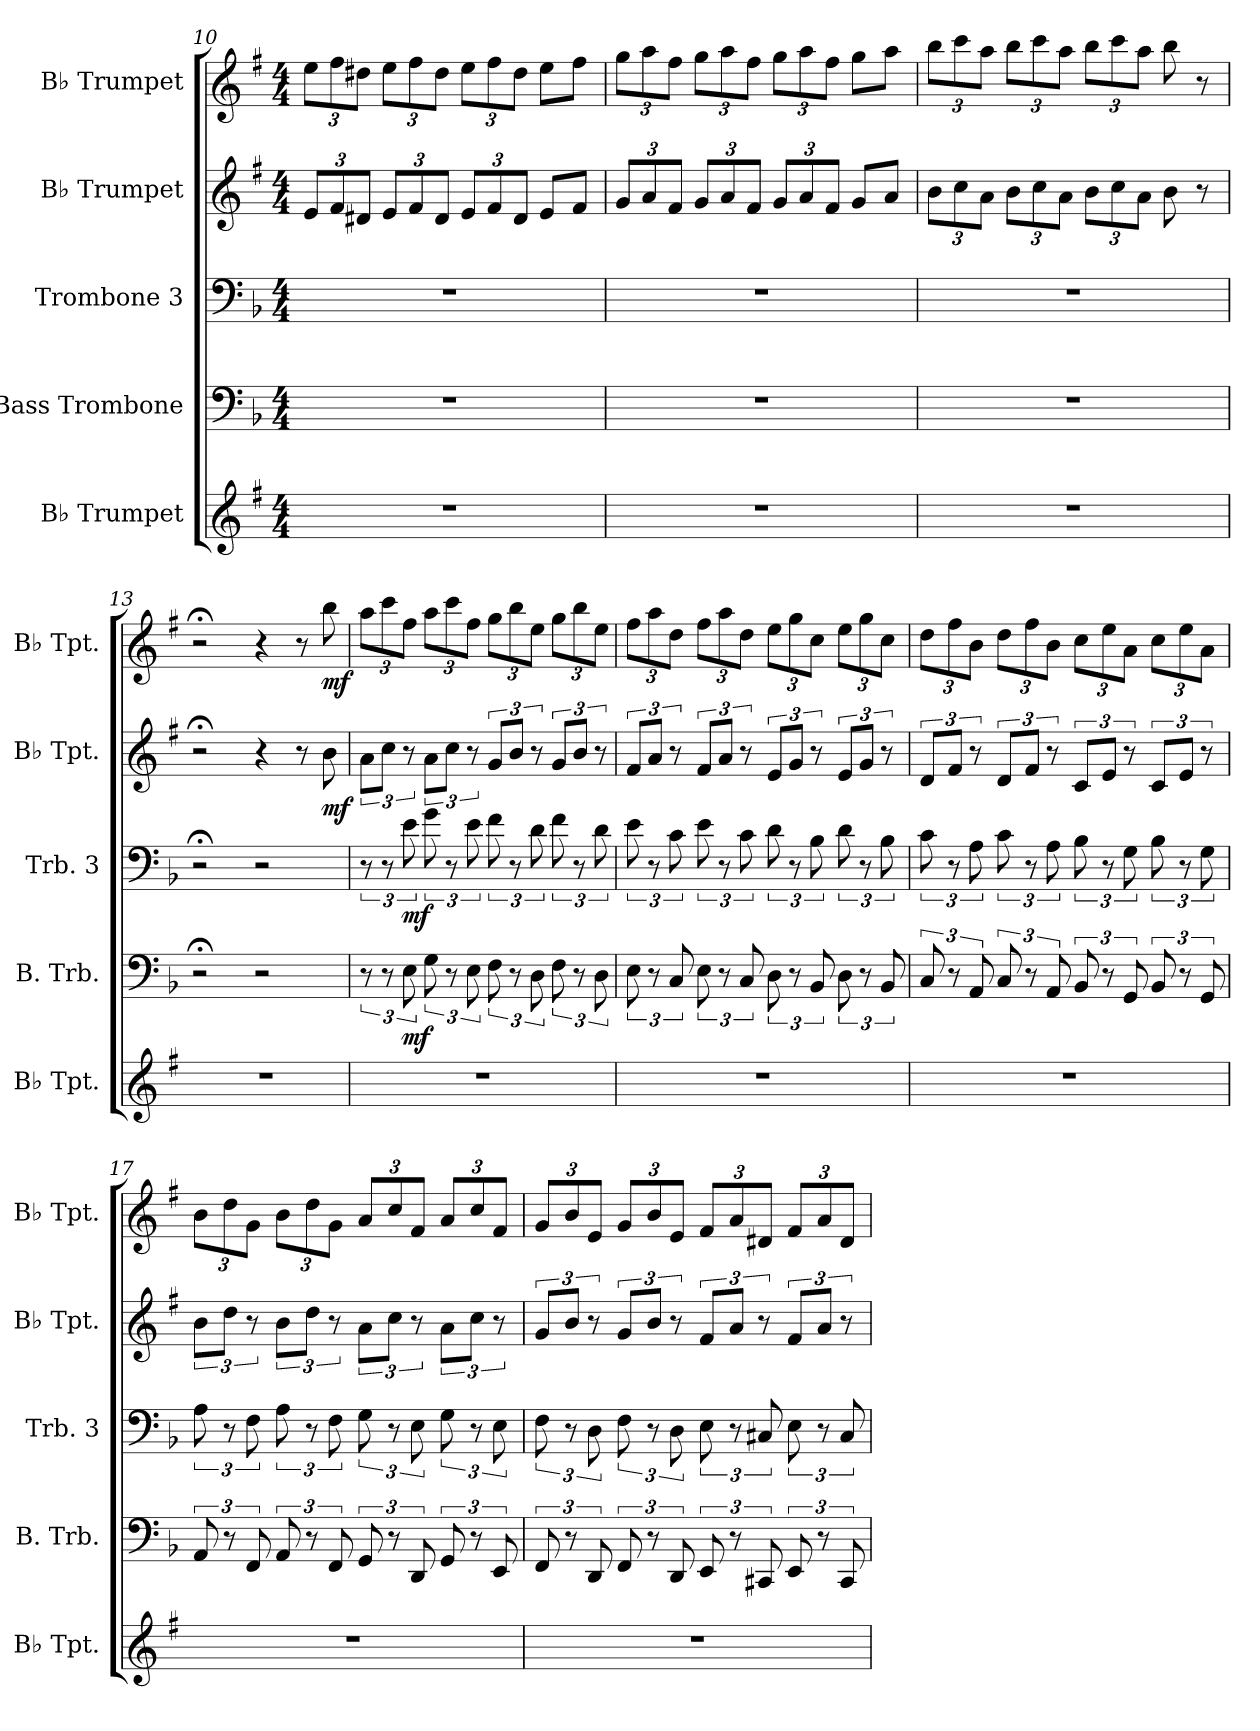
**kern	**kern	**dynam	**kern	**dynam	**kern	**dynam	**kern	**dynam
*part5	*part4	*part4	*part3	*part3	*part2	*part2	*part1	*part1
*staff5	*staff4	*staff4	*staff3	*staff3	*staff2	*staff2	*staff1	*staff1
*I"B♭ Trumpet	*I"Bass Trombone	*	*I"Trombone 3	*	*I"B♭ Trumpet	*	*I"B♭ Trumpet	*
*I'B♭ Tpt.	*I'B. Trb.	*	*I'Trb. 3	*	*I'B♭ Tpt.	*	*I'B♭ Tpt.	*
*clefG2	*clefF4	*	*clefF4	*	*clefG2	*	*clefG2	*
*ITrd1c2	*	*	*	*	*ITrd1c2	*	*ITrd1c2	*
*k[b-]	*k[b-]	*	*k[b-]	*	*k[b-]	*	*k[b-]	*
*M4/4	*M4/4	*	*M4/4	*	*M4/4	*	*M4/4	*
*	*	*	*	*	*Xbrackettup	*	*Xbrackettup	*
=10	=10	=10	=10	=10	=10	=10	=10	=10
1r	1r	.	1r	.	12d/L	.	12dd\L	.
.	.	.	.	.	12e/	.	12ee\	.
.	.	.	.	.	12c#X/J	.	12cc#X\J	.
.	.	.	.	.	12d/L	.	12dd\L	.
.	.	.	.	.	12e/	.	12ee\	.
.	.	.	.	.	12c#/J	.	12cc#\J	.
.	.	.	.	.	12d/L	.	12dd\L	.
.	.	.	.	.	12e/	.	12ee\	.
.	.	.	.	.	12c#/J	.	12cc#\J	.
.	.	.	.	.	8d/L	.	8dd\L	.
.	.	.	.	.	8e/J	.	8ee\J	.
!!LO:LB:g=z
=11	=11	=11	=11	=11	=11	=11	=11	=11
1r	1r	.	1r	.	12f/L	.	12ff\L	.
.	.	.	.	.	12g/	.	12gg\	.
.	.	.	.	.	12e/J	.	12ee\J	.
.	.	.	.	.	12f/L	.	12ff\L	.
.	.	.	.	.	12g/	.	12gg\	.
.	.	.	.	.	12e/J	.	12ee\J	.
.	.	.	.	.	12f/L	.	12ff\L	.
.	.	.	.	.	12g/	.	12gg\	.
.	.	.	.	.	12e/J	.	12ee\J	.
.	.	.	.	.	8f/L	.	8ff\L	.
.	.	.	.	.	8g/J	.	8gg\J	.
=12	=12	=12	=12	=12	=12	=12	=12	=12
1r	1r	.	1r	.	12a\L	.	12aa\L	.
.	.	.	.	.	12b-\	.	12bb-\	.
.	.	.	.	.	12g\J	.	12gg\J	.
.	.	.	.	.	12a\L	.	12aa\L	.
.	.	.	.	.	12b-\	.	12bb-\	.
.	.	.	.	.	12g\J	.	12gg\J	.
.	.	.	.	.	12a\L	.	12aa\L	.
.	.	.	.	.	12b-\	.	12bb-\	.
.	.	.	.	.	12g\J	.	12gg\J	.
.	.	.	.	.	8a\	.	8aa\	.
.	.	.	.	.	8r	.	8r	.
=13	=13	=13	=13	=13	=13	=13	=13	=13
1r	2r;<	.	2r;<	.	2r;<	.	2r;<	.
.	2r	.	2r	.	4r	.	4r	.
.	.	.	.	.	8r	.	8r	.
!	!	!	!	!	!	!LO:DY:b	!	!LO:DY:b
.	.	.	.	.	8a\	mf	8aa\	mf
!!LO:PB:g=z
=14	=14	=14	=14	=14	=14	=14	=14	=14
*	*	*	*	*	*brackettup	*	*	*
1r	12r	.	12r	.	12g\L	.	12gg\L	.
.	12r	.	12r	.	12b-\J	.	12bb-\	.
!	!	!LO:DY:b	!	!LO:DY:b	!	!	!	!
.	12E\	mf	12e\	mf	12r	.	12ee\J	.
.	12G\	.	12g\	.	12g\L	.	12gg\L	.
.	12r	.	12r	.	12b-\J	.	12bb-\	.
.	12E\	.	12e\	.	12r	.	12ee\J	.
.	12F\	.	12f\	.	12f/L	.	12ff\L	.
.	12r	.	12r	.	12a/J	.	12aa\	.
.	12D\	.	12d\	.	12r	.	12dd\J	.
.	12F\	.	12f\	.	12f/L	.	12ff\L	.
.	12r	.	12r	.	12a/J	.	12aa\	.
.	12D\	.	12d\	.	12r	.	12dd\J	.
=15	=15	=15	=15	=15	=15	=15	=15	=15
1r	12E\	.	12e\	.	12e/L	.	12ee\L	.
.	12r	.	12r	.	12g/J	.	12gg\	.
.	12C/	.	12c\	.	12r	.	12cc\J	.
.	12E\	.	12e\	.	12e/L	.	12ee\L	.
.	12r	.	12r	.	12g/J	.	12gg\	.
.	12C/	.	12c\	.	12r	.	12cc\J	.
.	12D\	.	12d\	.	12d/L	.	12dd\L	.
.	12r	.	12r	.	12f/J	.	12ff\	.
.	12BB-/	.	12B-\	.	12r	.	12b-\J	.
.	12D\	.	12d\	.	12d/L	.	12dd\L	.
.	12r	.	12r	.	12f/J	.	12ff\	.
.	12BB-/	.	12B-\	.	12r	.	12b-\J	.
!!LO:LB:g=z
=16	=16	=16	=16	=16	=16	=16	=16	=16
1r	12C/	.	12c\	.	12c/L	.	12cc\L	.
.	12r	.	12r	.	12e/J	.	12ee\	.
.	12AA/	.	12A\	.	12r	.	12a\J	.
.	12C/	.	12c\	.	12c/L	.	12cc\L	.
.	12r	.	12r	.	12e/J	.	12ee\	.
.	12AA/	.	12A\	.	12r	.	12a\J	.
.	12BB-/	.	12B-\	.	12B-/L	.	12b-\L	.
.	12r	.	12r	.	12d/J	.	12dd\	.
.	12GG/	.	12G\	.	12r	.	12g\J	.
.	12BB-/	.	12B-\	.	12B-/L	.	12b-\L	.
.	12r	.	12r	.	12d/J	.	12dd\	.
.	12GG/	.	12G\	.	12r	.	12g\J	.
=17	=17	=17	=17	=17	=17	=17	=17	=17
1r	12AA/	.	12A\	.	12a\L	.	12a\L	.
.	12r	.	12r	.	12cc\J	.	12cc\	.
.	12FF/	.	12F\	.	12r	.	12f\J	.
.	12AA/	.	12A\	.	12a\L	.	12a\L	.
.	12r	.	12r	.	12cc\J	.	12cc\	.
.	12FF/	.	12F\	.	12r	.	12f\J	.
.	12GG/	.	12G\	.	12g\L	.	12g/L	.
.	12r	.	12r	.	12b-\J	.	12b-/	.
.	12DD/	.	12E\	.	12r	.	12e/J	.
.	12GG/	.	12G\	.	12g\L	.	12g/L	.
.	12r	.	12r	.	12b-\J	.	12b-/	.
.	12EE/	.	12E\	.	12r	.	12e/J	.
!!LO:PB:g=z
=18	=18	=18	=18	=18	=18	=18	=18	=18
1r	12FF/	.	12F\	.	12f/L	.	12f/L	.
.	12r	.	12r	.	12a/J	.	12a/	.
.	12DD/	.	12D\	.	12r	.	12d/J	.
.	12FF/	.	12F\	.	12f/L	.	12f/L	.
.	12r	.	12r	.	12a/J	.	12a/	.
.	12DD/	.	12D\	.	12r	.	12d/J	.
.	12EE/	.	12E\	.	12e/L	.	12e/L	.
.	12r	.	12r	.	12g/J	.	12g/	.
.	12CC#X/	.	12C#X/	.	12r	.	12c#X/J	.
.	12EE/	.	12E\	.	12e/L	.	12e/L	.
.	12r	.	12r	.	12g/J	.	12g/	.
.	12CC#/	.	12C#/	.	12r	.	12c#/J	.
=	=	=	=	=	=	=	=	=
*-	*-	*-	*-	*-	*-	*-	*-	*-
